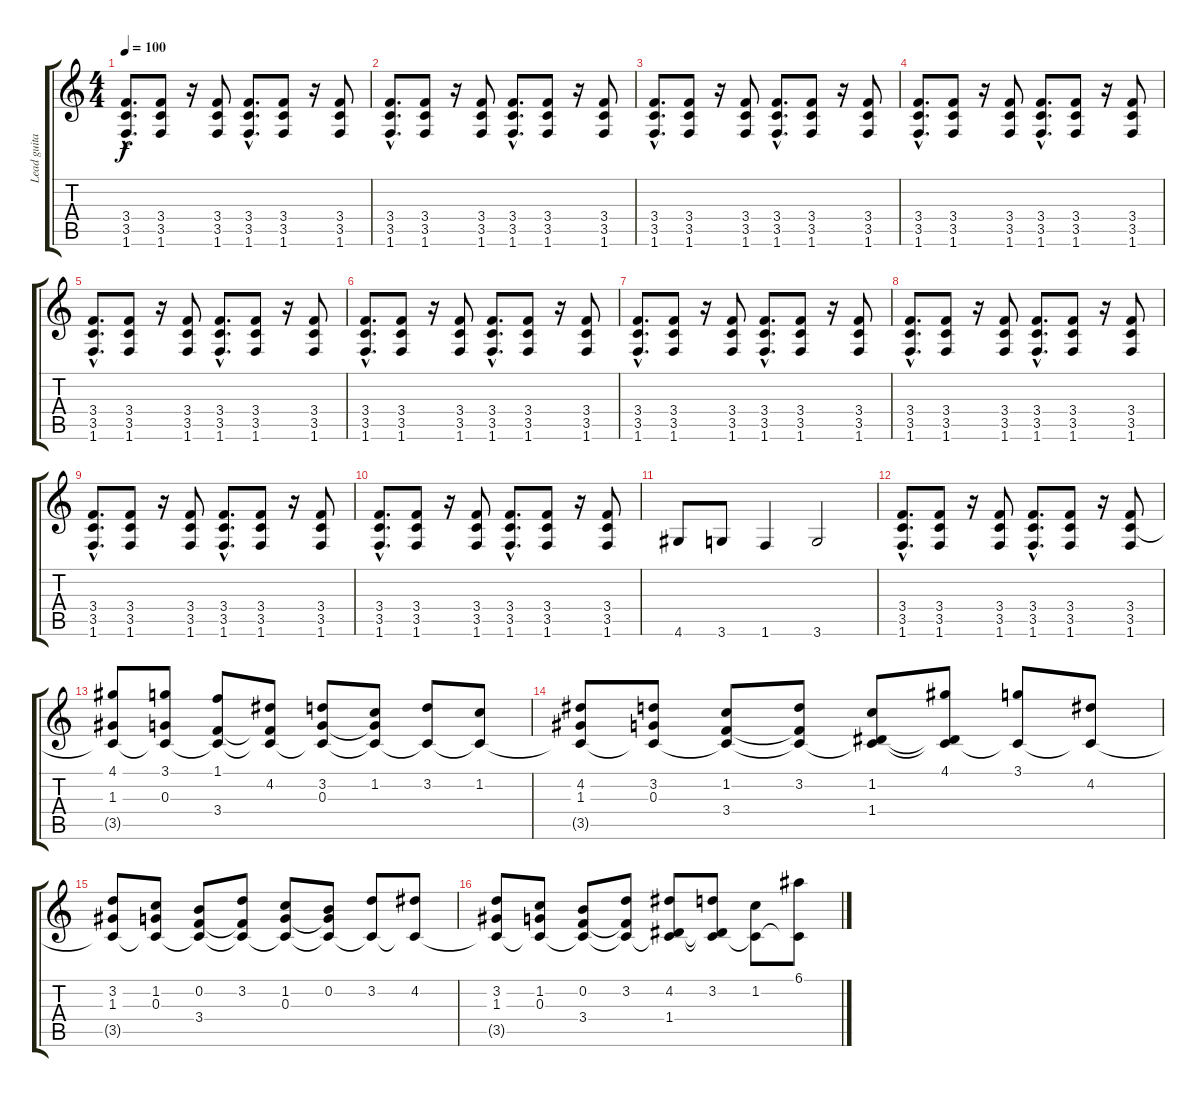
\track ("Lead guitar" "Lead guita") {instrument distortionguitar}
\staff {score tabs}
\tuning (E4 B3 G3 D3 A2 E2) {hide}
\ts (4 4)
\tempo 100
\clef g2
\ks c
(3.4{hac} 3.5{hac} 1.6{hac}).8{d dy f} (3.4 3.5 1.6).8 r.16 (3.4 3.5 1.6).8 (3.4{hac} 3.5{hac} 1.6{hac}).8{d} (3.4 3.5 1.6).8 r.16 (3.4 3.5 1.6).8 |
(3.4{hac} 3.5{hac} 1.6{hac}).8{d} (3.4 3.5 1.6).8 r.16 (3.4 3.5 1.6).8 (3.4{hac} 3.5{hac} 1.6{hac}).8{d} (3.4 3.5 1.6).8 r.16 (3.4 3.5 1.6).8 |
(3.4{hac} 3.5{hac} 1.6{hac}).8{d} (3.4 3.5 1.6).8 r.16 (3.4 3.5 1.6).8 (3.4{hac} 3.5{hac} 1.6{hac}).8{d} (3.4 3.5 1.6).8 r.16 (3.4 3.5 1.6).8 |
(3.4{hac} 3.5{hac} 1.6{hac}).8{d} (3.4 3.5 1.6).8 r.16 (3.4 3.5 1.6).8 (3.4{hac} 3.5{hac} 1.6{hac}).8{d} (3.4 3.5 1.6).8 r.16 (3.4 3.5 1.6).8 |
(3.4{hac} 3.5{hac} 1.6{hac}).8{d} (3.4 3.5 1.6).8 r.16 (3.4 3.5 1.6).8 (3.4{hac} 3.5{hac} 1.6{hac}).8{d} (3.4 3.5 1.6).8 r.16 (3.4 3.5 1.6).8 |
(3.4{hac} 3.5{hac} 1.6{hac}).8{d} (3.4 3.5 1.6).8 r.16 (3.4 3.5 1.6).8 (3.4{hac} 3.5{hac} 1.6{hac}).8{d} (3.4 3.5 1.6).8 r.16 (3.4 3.5 1.6).8 |
(3.4{hac} 3.5{hac} 1.6{hac}).8{d} (3.4 3.5 1.6).8 r.16 (3.4 3.5 1.6).8 (3.4{hac} 3.5{hac} 1.6{hac}).8{d} (3.4 3.5 1.6).8 r.16 (3.4 3.5 1.6).8 |
(3.4{hac} 3.5{hac} 1.6{hac}).8{d} (3.4 3.5 1.6).8 r.16 (3.4 3.5 1.6).8 (3.4{hac} 3.5{hac} 1.6{hac}).8{d} (3.4 3.5 1.6).8 r.16 (3.4 3.5 1.6).8 |
(3.4{hac} 3.5{hac} 1.6{hac}).8{d} (3.4 3.5 1.6).8 r.16 (3.4 3.5 1.6).8 (3.4{hac} 3.5{hac} 1.6{hac}).8{d} (3.4 3.5 1.6).8 r.16 (3.4 3.5 1.6).8 |
(3.4{hac} 3.5{hac} 1.6{hac}).8{d} (3.4 3.5 1.6).8 r.16 (3.4 3.5 1.6).8 (3.4{hac} 3.5{hac} 1.6{hac}).8{d} (3.4 3.5 1.6).8 r.16 (3.4 3.5 1.6).8 |
4.6.8 3.6.8 1.6.4 3.6.2 |
(3.4{hac} 3.5{hac} 1.6{hac}).8{d} (3.4 3.5 1.6).8 r.16 (3.4 3.5 1.6).8 (3.4{hac} 3.5{hac} 1.6{hac}).8{d} (3.4 3.5 1.6).8 r.16 (3.4 3.5 1.6).8 |
(4.1 1.3 3.5{t}).8 (3.1 0.3 3.5{t}).8 (1.1 3.4 3.5{t}).8 (4.2 3.4{t} 3.5{t}).8 (3.2 0.3 3.5{t}).8 (1.2 0.3{t} 3.5{t}).8 (3.2 3.5{t}).8 (1.2 3.5{t}).8 |
(4.2 1.3 3.5{t}).8 (3.2 0.3 3.5{t}).8 (1.2 3.4 3.5{t}).8 (3.2 3.4{t} 3.5{t}).8 (1.2 1.4 3.5{t}).8 (4.1 1.4{t} 3.5{t}).8 (3.1 3.5{t}).8 (4.2 3.5{t}).8 |
(3.2 1.3 3.5{t}).8 (1.2 0.3 3.5{t}).8 (0.2 3.4 3.5{t}).8 (3.2 3.4{t} 3.5{t}).8 (1.2 0.3 3.5{t}).8 (0.2 0.3{t} 3.5{t}).8 (3.2 3.5{t}).8 (4.2 3.5{t}).8 |
(3.2 1.3 3.5{t}).8 (1.2 0.3 3.5{t}).8 (0.2 3.4 3.5{t}).8 (3.2 3.4{t} 3.5{t}).8 (4.2 1.4 3.5{t}).8 (3.2 1.4{t} 3.5{t}).8 (1.2 3.5{t}).8 (6.1 3.5{t}).8
